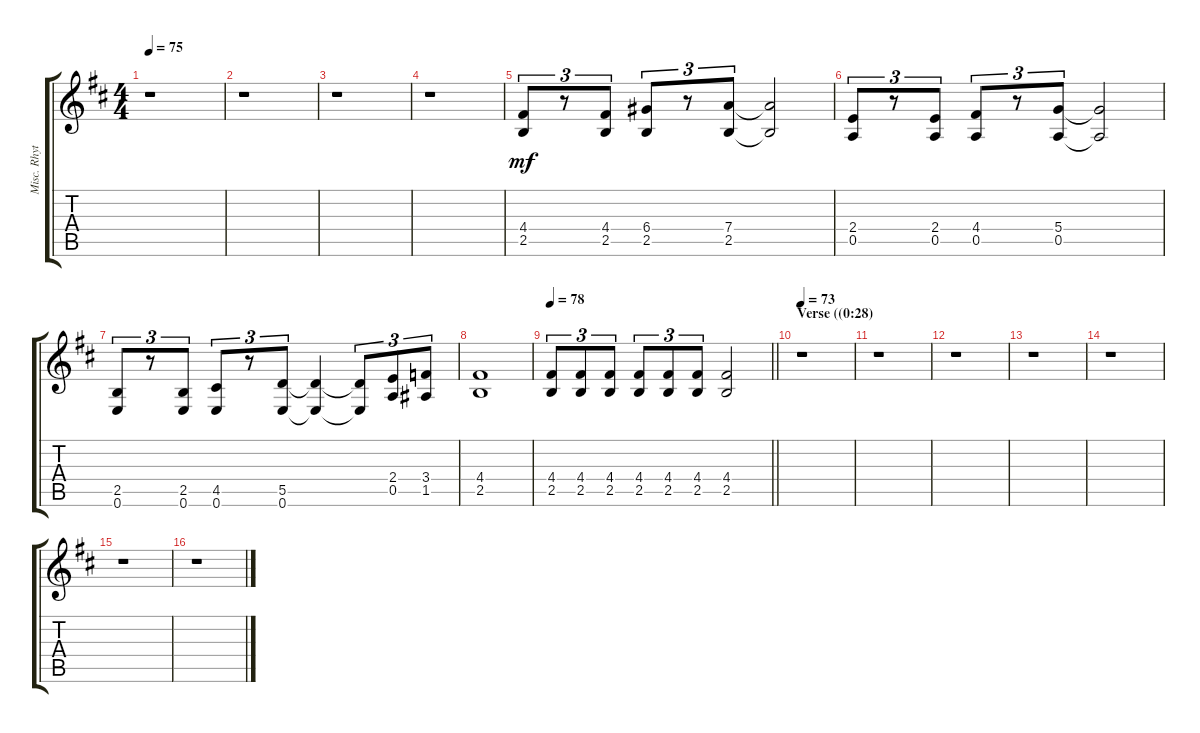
\track ("Misc. Rhythm" "Misc. Rhyt") {instrument distortionguitar}
\staff {score tabs}
\tuning (E4 B3 G3 D3 A2 E2) {hide}
\ts (4 4)
\tempo 75
\clef g2
\ks d
r.1{dy mf instrument distortionguitar} |
r.1 |
r.1 |
r.1 |
(4.4 2.5).8{tu (3 2)} r.8{tu (3 2)} (4.4 2.5).8{tu (3 2)} (6.4 2.5).8{tu (3 2)} r.8{tu (3 2)} (7.4 2.5).8{tu (3 2)} (7.4{t} 2.5{t}).2 |
(2.4 0.5).8{tu (3 2)} r.8{tu (3 2)} (2.4 0.5).8{tu (3 2)} (4.4 0.5).8{tu (3 2)} r.8{tu (3 2)} (5.4 0.5).8{tu (3 2)} (5.4{t} 0.5{t}).2 |
(2.5 0.6).8{tu (3 2)} r.8{tu (3 2)} (2.5 0.6).8{tu (3 2)} (4.5 0.6).8{tu (3 2)} r.8{tu (3 2)} (5.5 0.6).8{tu (3 2)} (5.5{t} 0.6{t}).4 (5.5{t} 0.6{t}).8{tu (3 2)} (2.4 0.5).8{tu (3 2)} (3.4 1.5).8{tu (3 2)} |
(4.4 2.5).1 |
\tempo 78
\barLineRight lightlight
(4.4 2.5).8{tu (3 2)} (4.4 2.5).8{tu (3 2)} (4.4 2.5).8{tu (3 2)} (4.4 2.5).8{tu (3 2)} (4.4 2.5).8{tu (3 2)} (4.4 2.5).8{tu (3 2)} (4.4 2.5).2 |
\section ("" "Verse ((0:28)")
\tempo 73
r.1 |
r.1 |
r.1 |
r.1 |
r.1 |
r.1 |
r.1
